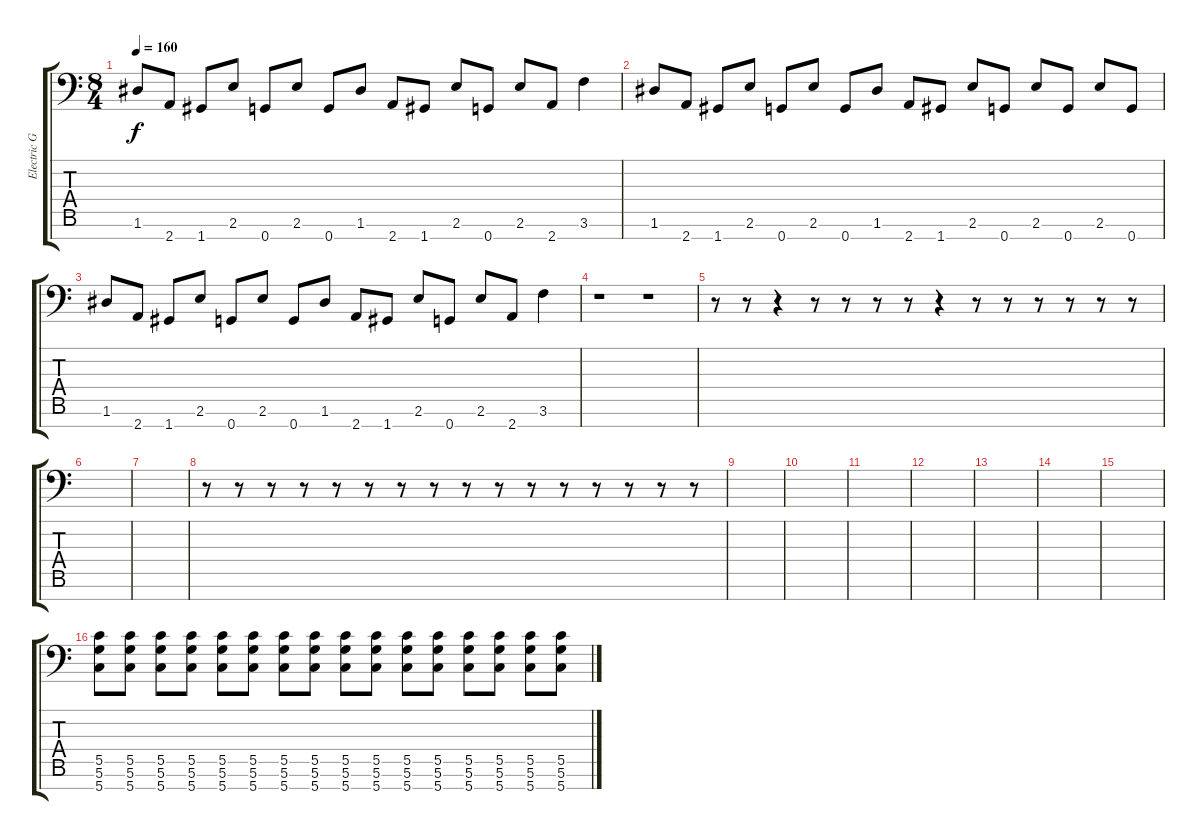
\track ("Electric Guitar" "Electric G") {instrument distortionguitar}
\staff {score tabs}
\tuning (D4 A3 F3 C3 G2 D2 G1) {hide}
\ts (8 4)
\tempo 160
\clef f4
\ks c
1.6.8{dy f} 2.7.8 1.7.8 2.6.8 0.7.8 2.6.8 0.7.8 1.6.8 2.7.8 1.7.8 2.6.8 0.7.8 2.6.8 2.7.8 3.6.4 |
1.6.8 2.7.8 1.7.8 2.6.8 0.7.8 2.6.8 0.7.8 1.6.8 2.7.8 1.7.8 2.6.8 0.7.8 2.6.8 0.7.8 2.6.8 0.7.8 |
1.6.8 2.7.8 1.7.8 2.6.8 0.7.8 2.6.8 0.7.8 1.6.8 2.7.8 1.7.8 2.6.8 0.7.8 2.6.8 2.7.8 3.6.4 |
r.1 r.1 |
r.8 r.8 r.4 r.8 r.8 r.8 r.8 r.4 r.8 r.8 r.8 r.8 r.8 r.8 |
|
|
r.8 r.8 r.8 r.8 r.8 r.8 r.8 r.8 r.8 r.8 r.8 r.8 r.8 r.8 r.8 r.8 |
|
|
|
|
|
|
|
(5.5 5.6 5.7).8 (5.5 5.6 5.7).8 (5.5 5.6 5.7).8 (5.5 5.6 5.7).8 (5.5 5.6 5.7).8 (5.5 5.6 5.7).8 (5.5 5.6 5.7).8 (5.5 5.6 5.7).8 (5.5 5.6 5.7).8 (5.5 5.6 5.7).8 (5.5 5.6 5.7).8 (5.5 5.6 5.7).8 (5.5 5.6 5.7).8 (5.5 5.6 5.7).8 (5.5 5.6 5.7).8 (5.5 5.6 5.7).8
